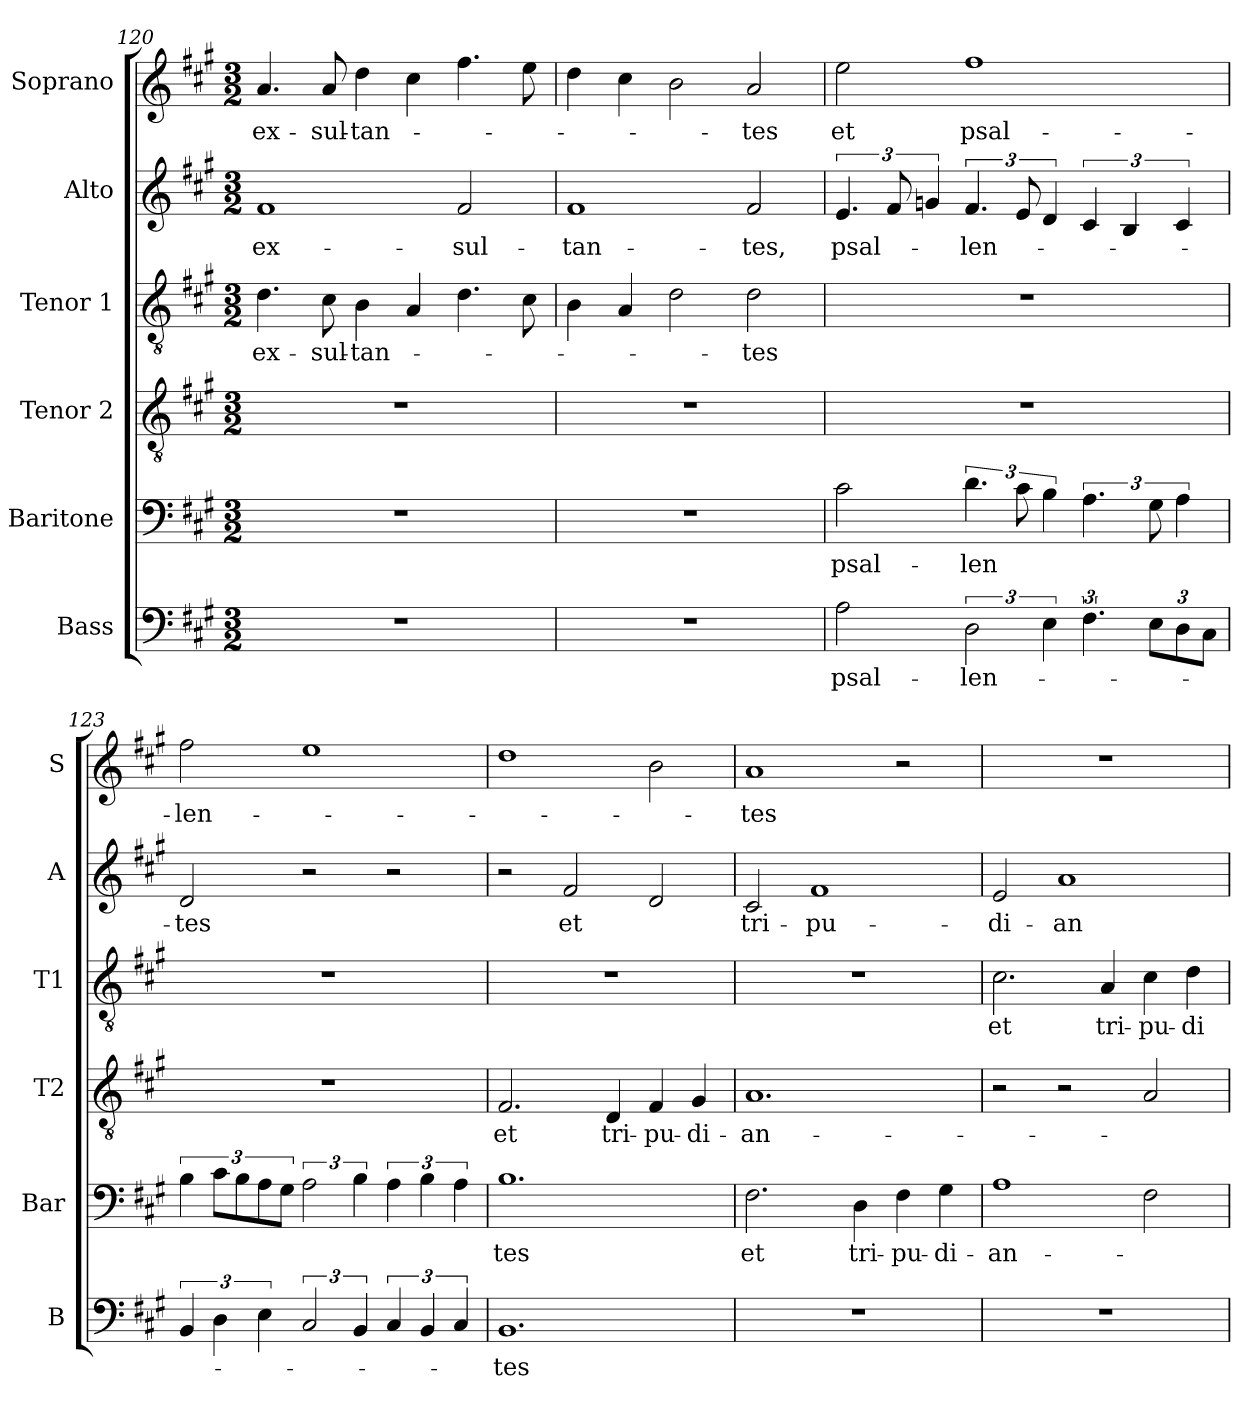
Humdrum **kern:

**kern	**text	**kern	**text	**kern	**text	**kern	**text	**kern	**text	**kern	**text
*part6	*part6	*part5	*part5	*part4	*part4	*part3	*part3	*part2	*part2	*part1	*part1
*staff6	*staff6	*staff5	*staff5	*staff4	*staff4	*staff3	*staff3	*staff2	*staff2	*staff1	*staff1
*I"Bass	*	*I"Baritone	*	*I"Tenor 2	*	*I"Tenor 1	*	*I"Alto	*	*I"Soprano	*
*I'B	*	*I'Bar	*	*I'T2	*	*I'T1	*	*I'A	*	*I'S	*
*clefF4	*	*clefF4	*	*clefGv2	*	*clefGv2	*	*clefG2	*	*clefG2	*
*k[f#c#g#]	*	*k[f#c#g#]	*	*k[f#c#g#]	*	*k[f#c#g#]	*	*k[f#c#g#]	*	*k[f#c#g#]	*
*M3/2	*	*M3/2	*	*M3/2	*	*M3/2	*	*M3/2	*	*M3/2	*
=120	=120	=120	=120	=120	=120	=120	=120	=120	=120	=120	=120
1.r	.	1.r	.	1.r	.	4.d\	ex-	1f#	ex-	4.a/	ex-
.	.	.	.	.	.	8c#\	-sul-	.	.	8a/	-sul-
.	.	.	.	.	.	4B\	-tan-	.	.	4dd\	-tan-
.	.	.	.	.	.	4A/	.	.	.	4cc#\	.
.	.	.	.	.	.	4.d\	.	2f#/	-sul-	4.ff#\	.
.	.	.	.	.	.	8c#\	.	.	.	8ee\	.
=121	=121	=121	=121	=121	=121	=121	=121	=121	=121	=121	=121
1.r	.	1.r	.	1.r	.	4B\	.	1f#	-tan-	4dd\	.
.	.	.	.	.	.	4A/	.	.	.	4cc#\	.
.	.	.	.	.	.	2d\	.	.	.	2b\	.
.	.	.	.	.	.	2d\	-tes	2f#/	-tes,	2a/	-tes
=122	=122	=122	=122	=122	=122	=122	=122	=122	=122	=122	=122
2A\	psal-	2c#\	psal-	1.r	.	1.r	.	6.e/	psal-	2ee\	et
.	.	.	.	.	.	.	.	12f#/	.	.	.
.	.	.	.	.	.	.	.	6gn/	.	.	.
3D\	-len-	6.d\	-len	.	.	.	.	6.f#/	-len-	1ff#	psal-
.	.	12c#\	.	.	.	.	.	12e/	.	.	.
6E\	.	6B\	.	.	.	.	.	6d/	.	.	.
6.F#\	.	6.A\	.	.	.	.	.	6c#/	.	.	.
.	.	.	.	.	.	.	.	6B/	.	.	.
12E\L	.	12G#\	.	.	.	.	.	.	.	.	.
12D\	.	6A\	.	.	.	.	.	6c#/	.	.	.
12C#\J	.	.	.	.	.	.	.	.	.	.	.
=123	=123	=123	=123	=123	=123	=123	=123	=123	=123	=123	=123
6BB/	.	6B\	.	1.r	.	1.r	.	2d/	-tes	2ff#\	-len-
6D\	.	12c#\L	.	.	.	.	.	.	.	.	.
.	.	12B\	.	.	.	.	.	.	.	.	.
6E\	.	12A\	.	.	.	.	.	.	.	.	.
.	.	12G#\J	.	.	.	.	.	.	.	.	.
3C#/	.	3A\	.	.	.	.	.	2r	.	1ee	.
6BB/	.	6B\	.	.	.	.	.	.	.	.	.
6C#/	.	6A\	.	.	.	.	.	2r	.	.	.
6BB/	.	6B\	.	.	.	.	.	.	.	.	.
6C#/	.	6A\	.	.	.	.	.	.	.	.	.
=124	=124	=124	=124	=124	=124	=124	=124	=124	=124	=124	=124
1.BB	-tes	1.B	tes	2.F#/	et	1.r	.	2r	.	1dd	.
.	.	.	.	.	.	.	.	2f#/	et	.	.
.	.	.	.	4D/	tri-	.	.	.	.	.	.
.	.	.	.	4F#/	-pu-	.	.	2d/	.	2b\	.
.	.	.	.	4G#/	-di-	.	.	.	.	.	.
=125	=125	=125	=125	=125	=125	=125	=125	=125	=125	=125	=125
1.r	.	2.F#\	et	1.A	-an-	1.r	.	2c#/	tri-	1a	-tes
.	.	.	.	.	.	.	.	1f#	-pu-	.	.
.	.	4D\	tri-	.	.	.	.	.	.	.	.
.	.	4F#\	-pu-	.	.	.	.	.	.	2r	.
.	.	4G#\	-di-	.	.	.	.	.	.	.	.
=126	=126	=126	=126	=126	=126	=126	=126	=126	=126	=126	=126
1.r	.	1A	-an-	2r	.	2.c#\	et	2e/	-di-	1.r	.
.	.	.	.	2r	.	.	.	1a	-an-	.	.
.	.	.	.	.	.	4A/	tri-	.	.	.	.
.	.	2F#\	.	2A/	.	4c#\	-pu-	.	.	.	.
.	.	.	.	.	.	4d\	-di-	.	.	.	.
=	=	=	=	=	=	=	=	=	=	=	=
*-	*-	*-	*-	*-	*-	*-	*-	*-	*-	*-	*-
